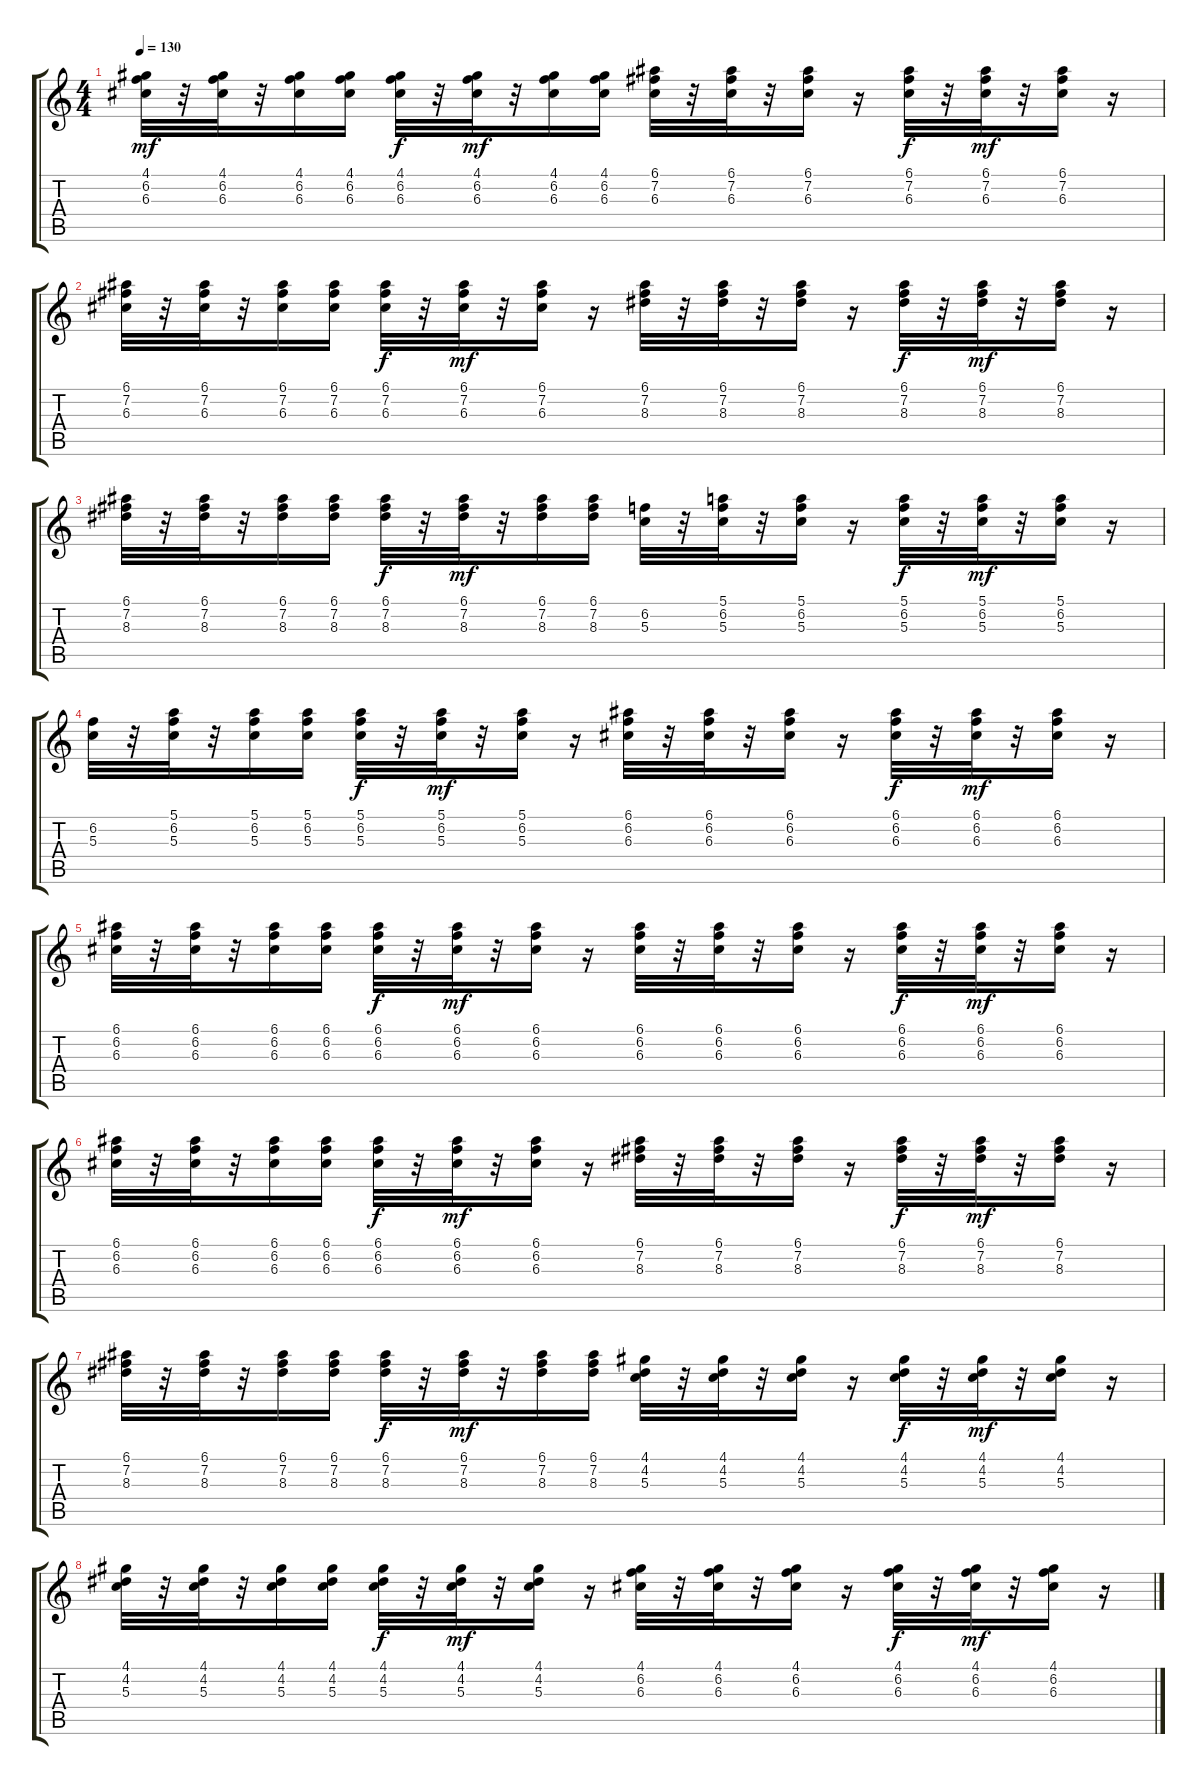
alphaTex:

\track "" {instrument electricguitarclean}
\staff {score tabs}
\tuning (E4 B3 G3 D3 A2 E2) {hide}
\ts (4 4)
\tempo 130
\clef g2
\ks c
(4.1 6.2 6.3).32{dy mf} r.32 (4.1 6.2 6.3).32 r.32 (4.1 6.2 6.3).16 (4.1 6.2 6.3).16 (4.1 6.2 6.3).32{dy f} r.32 (4.1 6.2 6.3).32{dy mf} r.32 (4.1 6.2 6.3).16 (4.1 6.2 6.3).16 (6.1 7.2 6.3).32 r.32 (6.1 7.2 6.3).32 r.32 (6.1 7.2 6.3).16 r.16 (6.1 7.2 6.3).32{dy f} r.32 (6.1 7.2 6.3).32{dy mf} r.32 (6.1 7.2 6.3).16 r.16 |
(6.1 7.2 6.3).32 r.32 (6.1 7.2 6.3).32 r.32 (6.1 7.2 6.3).16 (6.1 7.2 6.3).16 (6.1 7.2 6.3).32{dy f} r.32 (6.1 7.2 6.3).32{dy mf} r.32 (6.1 7.2 6.3).16 r.16 (6.1 7.2 8.3).32 r.32 (6.1 7.2 8.3).32 r.32 (6.1 7.2 8.3).16 r.16 (6.1 7.2 8.3).32{dy f} r.32 (6.1 7.2 8.3).32{dy mf} r.32 (6.1 7.2 8.3).16 r.16 |
(6.1 7.2 8.3).32 r.32 (6.1 7.2 8.3).32 r.32 (6.1 7.2 8.3).16 (6.1 7.2 8.3).16 (6.1 7.2 8.3).32{dy f} r.32 (6.1 7.2 8.3).32{dy mf} r.32 (6.1 7.2 8.3).16 (6.1 7.2 8.3).16 (6.2 5.3).32 r.32 (5.1 6.2 5.3).32 r.32 (5.1 6.2 5.3).16 r.16 (5.1 6.2 5.3).32{dy f} r.32 (5.1 6.2 5.3).32{dy mf} r.32 (5.1 6.2 5.3).16 r.16 |
(6.2 5.3).32 r.32 (5.1 6.2 5.3).32 r.32 (5.1 6.2 5.3).16 (5.1 6.2 5.3).16 (5.1 6.2 5.3).32{dy f} r.32 (5.1 6.2 5.3).32{dy mf} r.32 (5.1 6.2 5.3).16 r.16 (6.1 6.2 6.3).32 r.32 (6.1 6.2 6.3).32 r.32 (6.1 6.2 6.3).16 r.16 (6.1 6.2 6.3).32{dy f} r.32 (6.1 6.2 6.3).32{dy mf} r.32 (6.1 6.2 6.3).16 r.16 |
(6.1 6.2 6.3).32 r.32 (6.1 6.2 6.3).32 r.32 (6.1 6.2 6.3).16 (6.1 6.2 6.3).16 (6.1 6.2 6.3).32{dy f} r.32 (6.1 6.2 6.3).32{dy mf} r.32 (6.1 6.2 6.3).16 r.16 (6.1 6.2 6.3).32 r.32 (6.1 6.2 6.3).32 r.32 (6.1 6.2 6.3).16 r.16 (6.1 6.2 6.3).32{dy f} r.32 (6.1 6.2 6.3).32{dy mf} r.32 (6.1 6.2 6.3).16 r.16 |
(6.1 6.2 6.3).32 r.32 (6.1 6.2 6.3).32 r.32 (6.1 6.2 6.3).16 (6.1 6.2 6.3).16 (6.1 6.2 6.3).32{dy f} r.32 (6.1 6.2 6.3).32{dy mf} r.32 (6.1 6.2 6.3).16 r.16 (6.1 7.2 8.3).32 r.32 (6.1 7.2 8.3).32 r.32 (6.1 7.2 8.3).16 r.16 (6.1 7.2 8.3).32{dy f} r.32 (6.1 7.2 8.3).32{dy mf} r.32 (6.1 7.2 8.3).16 r.16 |
(6.1 7.2 8.3).32 r.32 (6.1 7.2 8.3).32 r.32 (6.1 7.2 8.3).16 (6.1 7.2 8.3).16 (6.1 7.2 8.3).32{dy f} r.32 (6.1 7.2 8.3).32{dy mf} r.32 (6.1 7.2 8.3).16 (6.1 7.2 8.3).16 (4.1 4.2 5.3).32 r.32 (4.1 4.2 5.3).32 r.32 (4.1 4.2 5.3).16 r.16 (4.1 4.2 5.3).32{dy f} r.32 (4.1 4.2 5.3).32{dy mf} r.32 (4.1 4.2 5.3).16 r.16 |
(4.1 4.2 5.3).32 r.32 (4.1 4.2 5.3).32 r.32 (4.1 4.2 5.3).16 (4.1 4.2 5.3).16 (4.1 4.2 5.3).32{dy f} r.32 (4.1 4.2 5.3).32{dy mf} r.32 (4.1 4.2 5.3).16 r.16 (4.1 6.2 6.3).32 r.32 (4.1 6.2 6.3).32 r.32 (4.1 6.2 6.3).16 r.16 (4.1 6.2 6.3).32{dy f} r.32 (4.1 6.2 6.3).32{dy mf} r.32 (4.1 6.2 6.3).16 r.16
